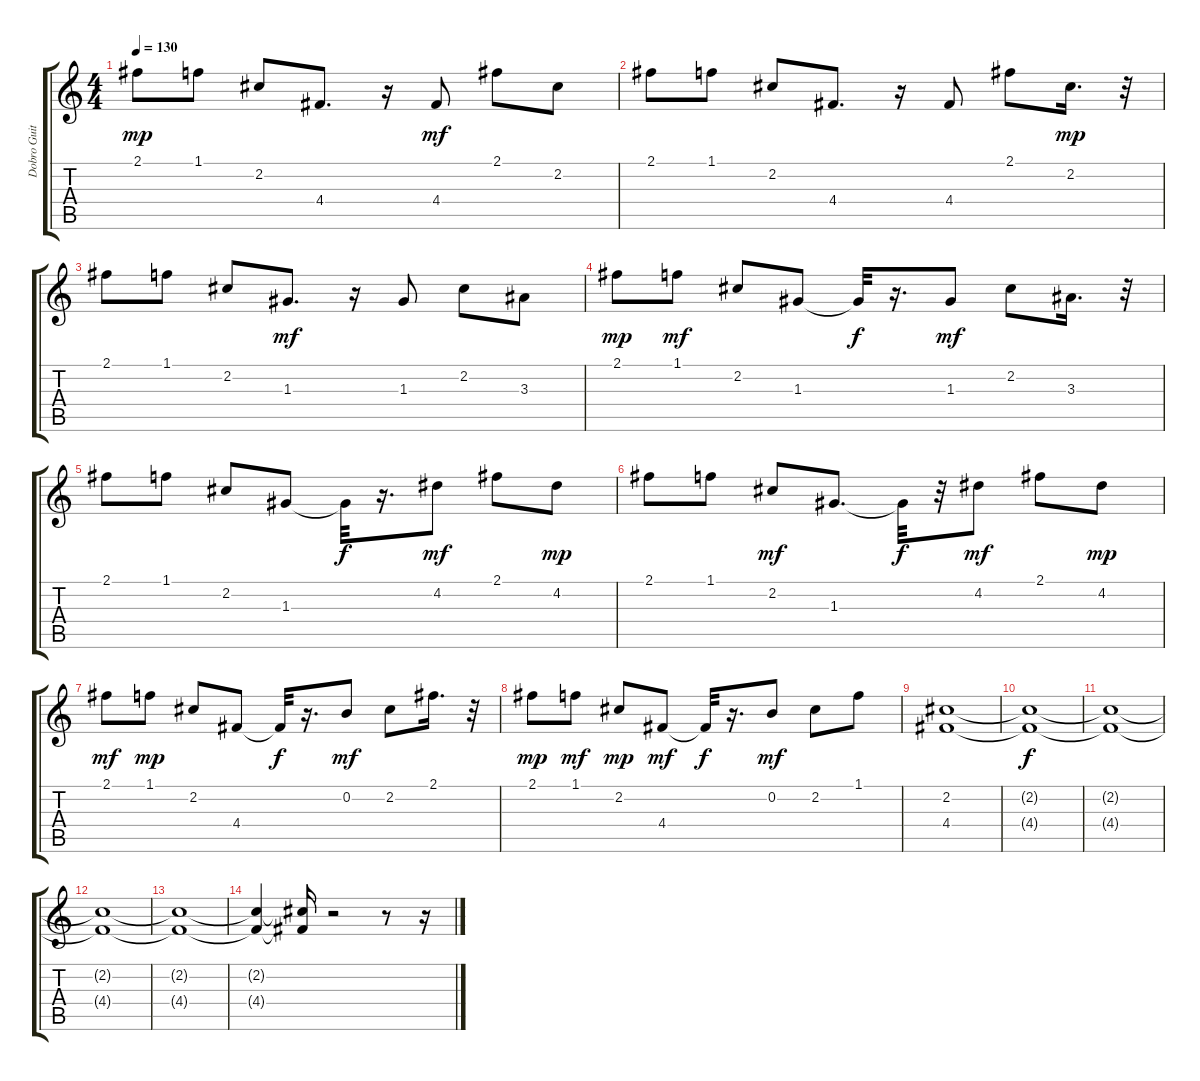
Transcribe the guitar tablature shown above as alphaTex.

\track ("Dobro Guitar" "Dobro Guit") {instrument banjo}
\staff {score tabs}
\tuning (E4 B3 G3 D3 A2 E2) {hide}
\displaytranspose 12
\ts (4 4)
\tempo 130
\clef g2
\ks c
2.1.8{dy mp} 1.1.8 2.2.8 4.4.8{d} r.16 4.4.8{dy mf} 2.1.8 2.2.8 |
2.1.8 1.1.8 2.2.8 4.4.8{d} r.16 4.4.8 2.1.8 2.2.16{d dy mp} r.32 |
2.1.8 1.1.8 2.2.8 1.3.8{d dy mf} r.16 1.3.8 2.2.8 3.3.8 |
2.1.8{dy mp} 1.1.8{dy mf} 2.2.8 1.3.8 1.3{t}.32{dy f} r.16{d} 1.3.8{dy mf} 2.2.8 3.3.16{d} r.32 |
2.1.8 1.1.8 2.2.8 1.3.8 1.3{t}.32{dy f} r.16{d} 4.2.8{dy mf} 2.1.8 4.2.8{dy mp} |
2.1.8 1.1.8 2.2.8{dy mf} 1.3.8{d} 1.3{t}.32{dy f} r.32 4.2.8{dy mf} 2.1.8 4.2.8{dy mp} |
2.1.8{dy mf} 1.1.8{dy mp} 2.2.8 4.4.8 4.4{t}.32{dy f} r.16{d} 0.2.8{dy mf} 2.2.8 2.1.16{d} r.32 |
2.1.8{dy mp} 1.1.8{dy mf} 2.2.8{dy mp} 4.4.8{dy mf} 4.4{t}.32{dy f} r.16{d} 0.2.8{dy mf} 2.2.8 1.1.8 |
(2.2 4.4).1 |
(2.2{t} 4.4{t}).1{dy f} |
(2.2{t} 4.4{t}).1 |
(2.2{t} 4.4{t}).1 |
(2.2{t} 4.4{t}).1 |
(2.2{t} 4.4{t}).4 (2.2{t} 4.4{t}).16 r.2 r.8 r.16
